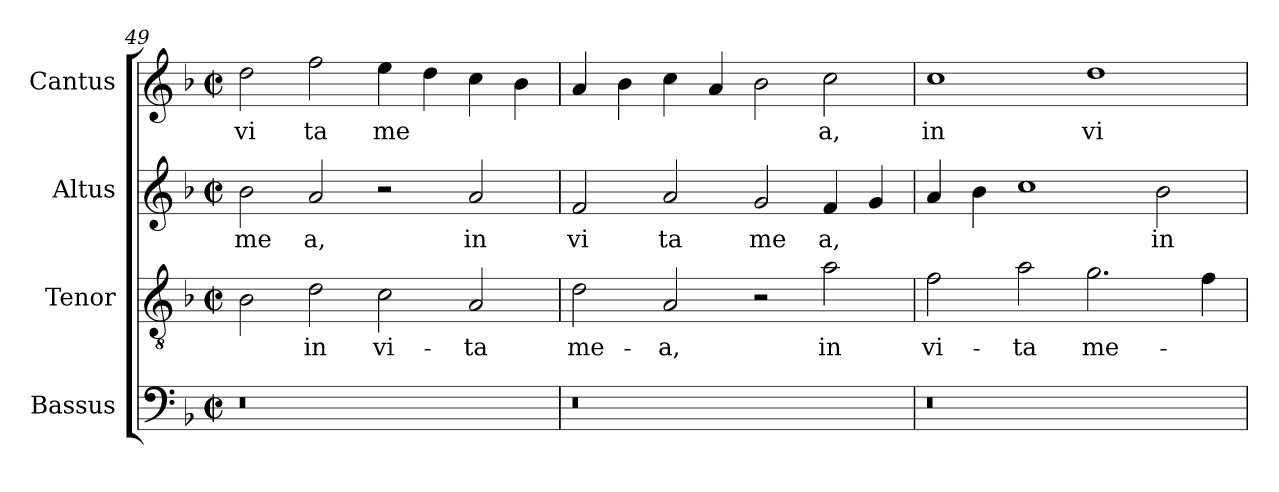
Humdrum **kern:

**kern	**kern	**text	**kern	**text	**kern	**text
*part4	*part3	*part3	*part2	*part2	*part1	*part1
*staff4	*staff3	*staff3	*staff2	*staff2	*staff1	*staff1
*I"Bassus	*I"Tenor	*	*I"Altus	*	*I"Cantus	*
!!LO:LB:g=z
*clefF4	*clefGv2	*	*clefG2	*	*clefG2	*
*k[b-]	*k[b-]	*	*k[b-]	*	*k[b-]	*
*F:	*F:	*	*F:	*	*F:	*
*M2/2	*M2/2	*	*M2/2	*	*M2/2	*
*met(c|)	*met(c|)	*	*met(c|)	*	*met(c|)	*
=49	=49	=49	=49	=49	=49	=49
!	!	!	!	!LO:LY:b:cj	!	!LO:LY:b:cj
0r	2B-\	.	2b-\	me	2dd\	vi
!	!	!LO:LY:b:cj	!	!LO:LY:b:cj	!	!LO:LY:b:cj
.	2d\	in	2a/	a,	2ff\	ta
!	!	!LO:LY:b:cj	!	!	!	!LO:LY:b
.	2c\	vi-	2r	.	4ee\	me
.	.	.	.	.	4dd\	.
!	!	!LO:LY:b:cj	!	!LO:LY:b:cj	!	!
.	2A/	-ta	2a/	in	4cc\	.
.	.	.	.	.	4b-\	.
=50	=50	=50	=50	=50	=50	=50
!	!	!LO:LY:b:cj	!	!LO:LY:b:cj	!	!
0r	2d\	me-	2f/	vi	4a/	.
.	.	.	.	.	4b-\	.
!	!	!LO:LY:b:cj	!	!LO:LY:b:cj	!	!
.	2A/	-a,	2a/	ta	4cc\	.
.	.	.	.	.	4a/	.
!	!	!	!	!LO:LY:b:cj	!	!
.	2r	.	2g/	me	2b-\	.
!	!	!LO:LY:b:cj	!	!LO:LY:b:cj	!	!LO:LY:b:cj
.	2a\	in	4f/	a,	2cc\	a,
.	.	.	4g/	.	.	.
=51	=51	=51	=51	=51	=51	=51
!	!	!LO:LY:b:cj	!	!	!	!LO:LY:b:cj
0r	2f\	vi-	4a/	.	1cc	in
.	.	.	4b-\	.	.	.
!	!	!LO:LY:b:cj	!	!	!	!
.	2a\	-ta	1cc	.	.	.
!	!	!LO:LY:b	!	!	!	!LO:LY:b:cj
.	2.g\	me-	.	.	1dd	vi
!	!	!	!	!LO:LY:b:cj	!	!
.	.	.	2b-\	in	.	.
.	4f\	.	.	.	.	.
=	=	=	=	=	=	=
*-	*-	*-	*-	*-	*-	*-
